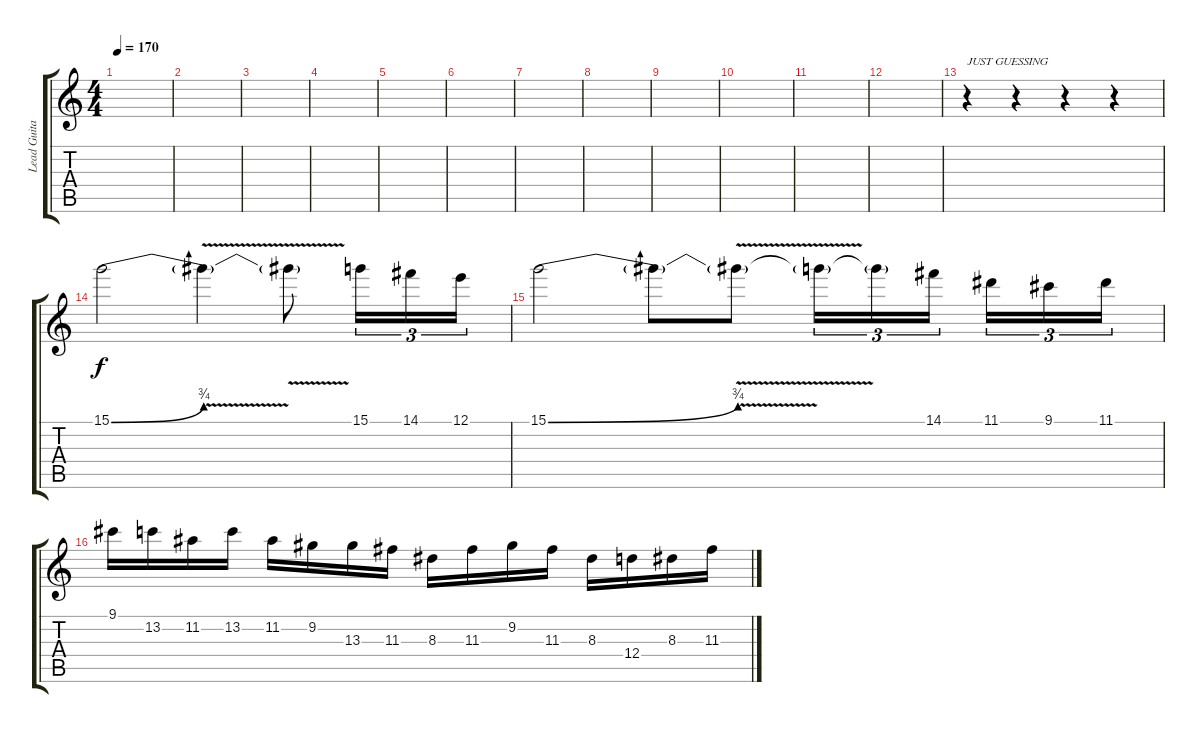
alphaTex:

\track ("Lead Guitar" "Lead Guita") {instrument distortionguitar}
\staff {score tabs}
\tuning (E4 B3 G3 D3 A2 D2) {hide}
\ts (4 4)
\tempo 170
\clef g2
\ks c
|
|
|
|
|
|
|
|
|
|
|
|
r.4{txt "JUST GUESSING"} r.4 r.4 r.4 |
15.1{be (bend 0 0 60 3)}.2 15.1{v t}.4 15.1{t}.8 15.1.16{tu (3 2)} 14.1.16{tu (3 2)} 12.1.16{tu (3 2)} |
15.1{be (bend 0 0 60 3)}.2 15.1{t}.8 15.1{v t}.8 15.1{t}.16{tu (3 2)} 15.1{t}.16{tu (3 2)} 14.1.16{tu (3 2) beam splitsecondary} 11.1.16{tu (3 2)} 9.1.16{tu (3 2)} 11.1.16{tu (3 2)} |
9.1.16 13.2.16 11.2.16 13.2.16 11.2.16 9.2.16 13.3.16 11.3.16 8.3.16 11.3.16 9.2.16 11.3.16 8.3.16 12.4.16 8.3.16 11.3.16
